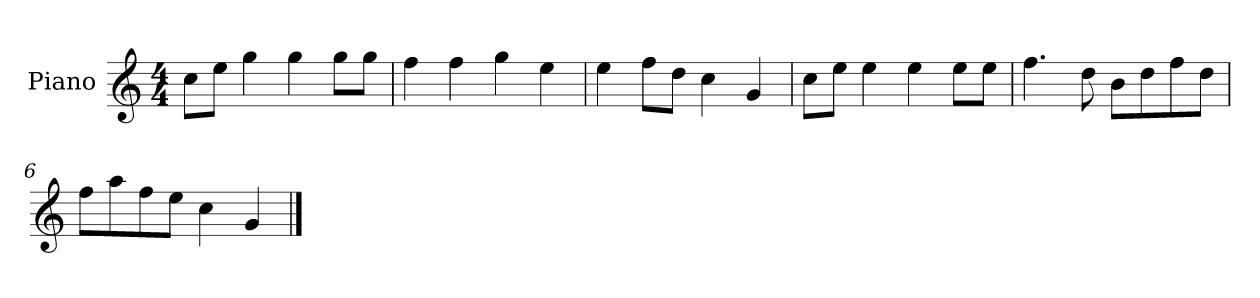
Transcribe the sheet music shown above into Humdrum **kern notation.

**kern
*part1
*staff1
*I"Piano
*I'P-no
*clefG2
*k[]
*M4/4
*MM90
=1
8cc\L
8ee\J
4gg\
4gg\
8gg\L
8gg\J
=2
4ff\
4ff\
4gg\
4ee\
=3
4ee\
8ff\L
8dd\J
4cc\
4g/
=4
8cc\L
8ee\J
4ee\
4ee\
8ee\L
8ee\J
=5
4.ff\
8dd\
8b\L
8dd\
8ff\
8dd\J
=6
8ff\L
8aa\
8ff\
8ee\J
4cc\
4g/
==
*-
